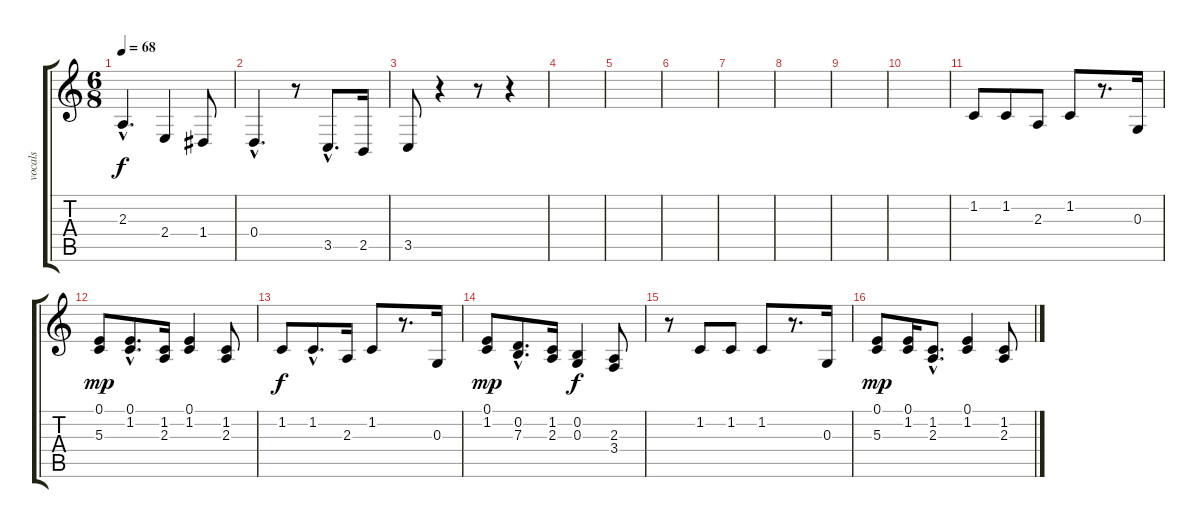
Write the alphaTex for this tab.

\track ("vocals" "vocals") {instrument oboe}
\staff {score tabs}
\tuning (E4 B3 G3 D3 A2 E2) {hide}
\ts (6 8)
\tempo 68
\clef g2
\ks c
2.3{hac}.4{d dy f} 2.4.4 1.4.8 |
0.4{hac}.4{d} r.8 3.5{hac}.8{d} 2.5.16 |
3.5.8 r.4 r.8 r.4 |
|
|
|
|
|
|
|
1.2.8 1.2.8 2.3.8 1.2.8 r.8{d} 0.3.16 |
(0.1 5.3).8{dy mp} (0.1{hac} 1.2{hac}).8{d} (1.2 2.3).16 (0.1 1.2).4 (1.2 2.3).8 |
1.2.8{dy f} 1.2{hac}.8{d} 2.3.16 1.2.8 r.8{d} 0.3.16 |
(0.1 1.2).8{dy mp} (0.2{hac} 7.3{hac}).8{d} (1.2 2.3).16 (0.2 0.3).4{dy f} (2.3 3.4).8 |
r.8 1.2.8 1.2.8 1.2.8 r.8{d} 0.3.16 |
(0.1 5.3).8{dy mp} (0.1 1.2).16 (1.2{hac} 2.3{hac}).8{d} (0.1 1.2).4 (1.2 2.3).8
